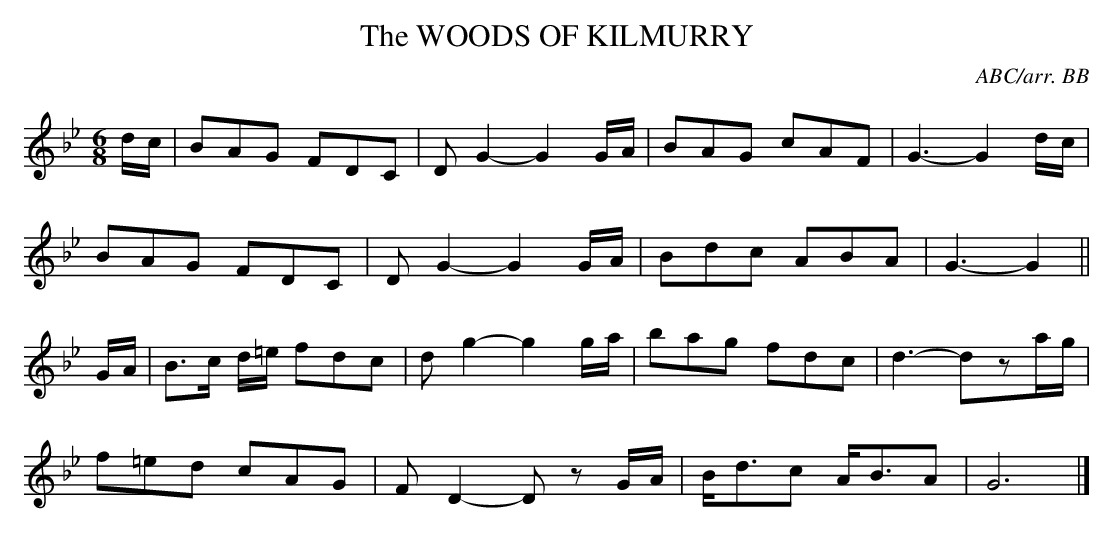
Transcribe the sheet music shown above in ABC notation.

X:1
T:WOODS OF KILMURRY, The
Y:"rather slow"
C:ABC/arr. BB
L:1/8
M:6/8
K:Gm
d/c/|BAG FDC|DG2-G2 G/A/|BAG cAF|G3-G2d/c/|
BAG FDC|DG2-G2 G/A/|Bdc ABA|G3-G2||
G/A/|B>c d/=e/ fdc|dg2-g2 g/a/|bag fdc|d3-dza/g/|
f=ed cAG|FD2-Dz G/A/|B<dc A<BA|G6|]
